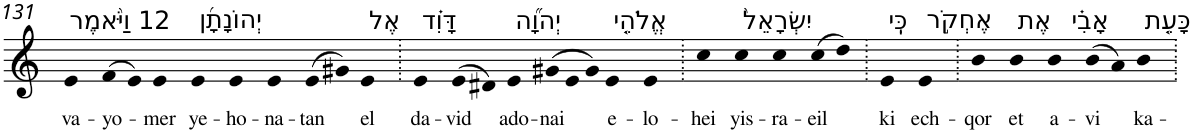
**kern	**text
*part1	*part1
*staff1	*staff1
*I"Piano	*
*I'Pno	*
!!LO:PB:g=z
*clefG2	*
*k[]	*
=131	=131
!LO:TX:a:t=12 וַיֹּ֨אמֶר	!
!	!LO:LY:b
4e	va-
!	!LO:LY:b
(>8f	-yo-
8e)	.
!	!LO:LY:b
4e	-mer
!LO:TX:a:t=יְהוֹנָתָ֜ן	!
!	!LO:LY:b
4e	ye-
!	!LO:LY:b
4e	-ho-
!	!LO:LY:b
4e	-na-
!	!LO:LY:b
(>8e	-tan
8g#X)	.
!LO:TX:a:t=אֶל	!
!	!LO:LY:b
4e	el
=132.	=132.
!LO:TX:a:t=דָּוִ֗ד	!
!	!LO:LY:b
4e	da-
!	!LO:LY:b
(>8e	-vid
8d#X)	.
!LO:TX:a:t=יְהוָ֞ה	!
!	!LO:LY:b
4e	ado-
*Xtuplet	*
!	!LO:LY:b
(>12g#X	-nai
12e	.
12g#)	.
!LO:TX:a:t=אֱלֹהֵ֤י	!
!	!LO:LY:b
4e	e-
!	!LO:LY:b
4e	-lo-
=133.	=133.
!	!LO:LY:b
4cc	-hei
!LO:TX:a:t=יִשְׂרָאֵל֙	!
!	!LO:LY:b
4cc	yis-
!	!LO:LY:b
4cc	-ra-
!	!LO:LY:b
(>8cc	-eil
8dd)	.
=134.	=134.
!LO:TX:a:t=כִּֽי	!
!	!LO:LY:b
4e	ki
!LO:TX:a:t=אֶחְקֹ֣ר	!
!	!LO:LY:b
4e	ech-
=135.	=135.
!	!LO:LY:b
4b	-qor
!LO:TX:a:t=אֶת	!
!	!LO:LY:b
4b	et
!LO:TX:a:t=אָבִ֗י	!
!	!LO:LY:b
4b	a-
!	!LO:LY:b
(>8b	-vi
8a)	.
!LO:TX:a:t=כָּעֵ֤ת	!
!	!LO:LY:b
4b	ka-
=.	=.
*-	*-
